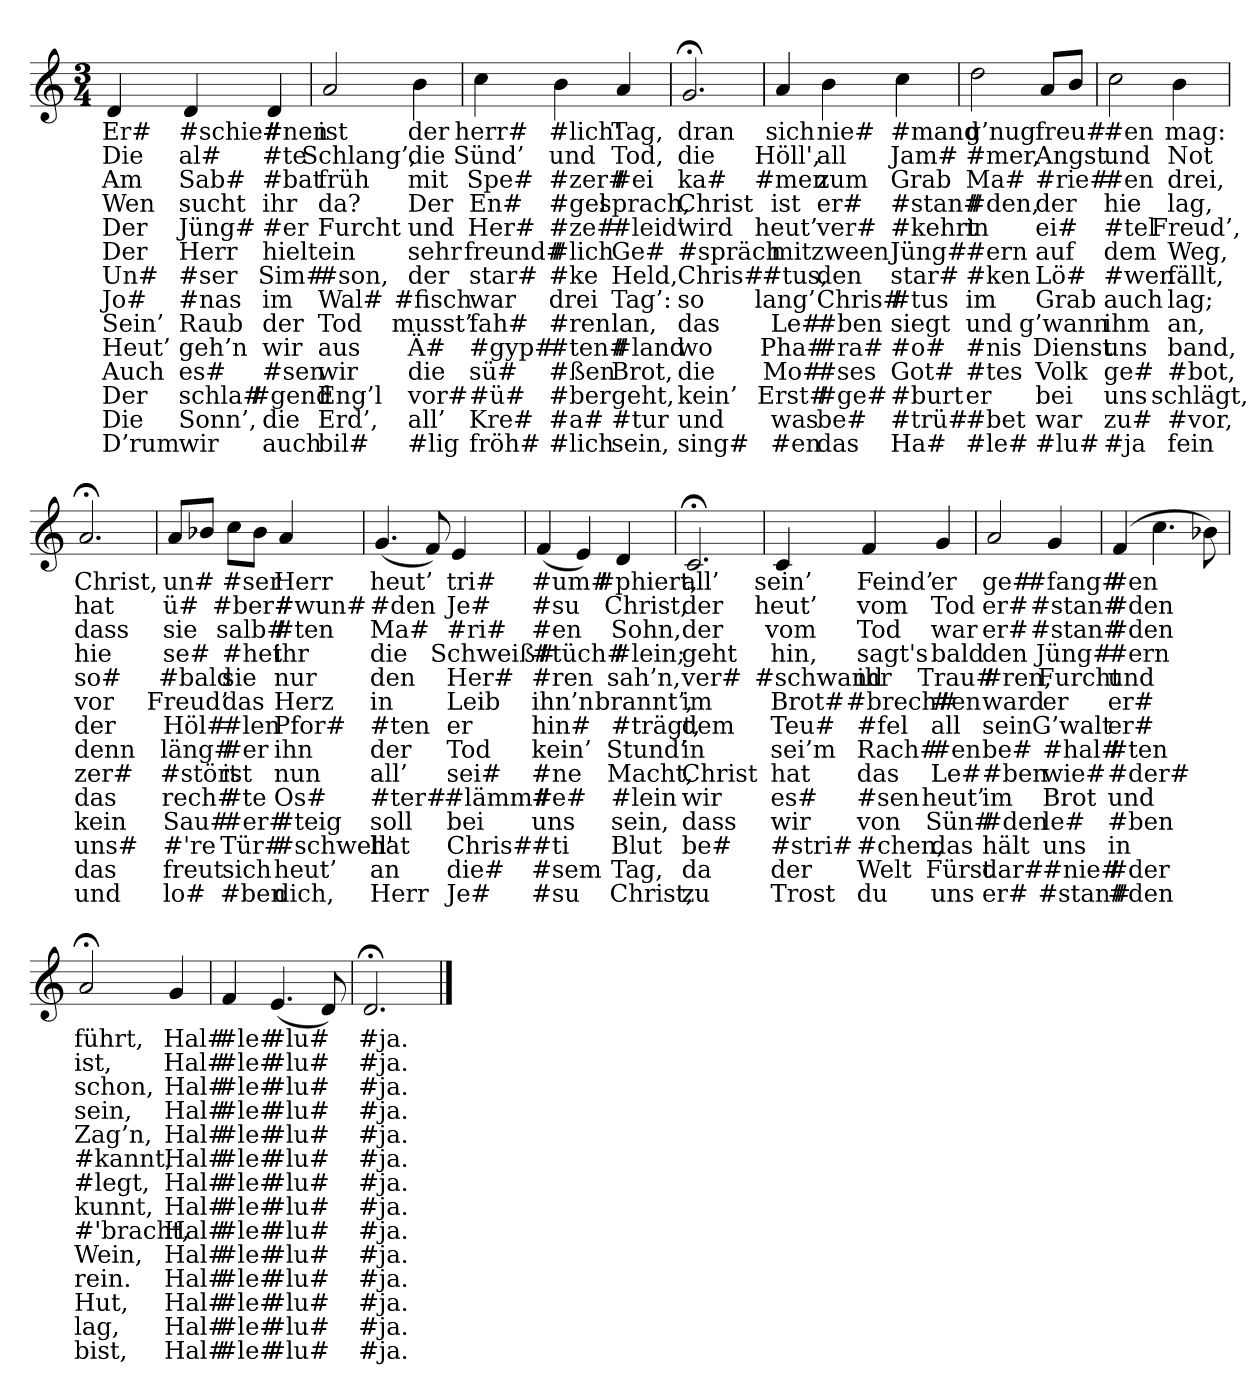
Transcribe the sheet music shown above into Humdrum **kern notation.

**kern	**text	**text	**text	**text	**text	**text	**text	**text	**text	**text	**text	**text	**text	**text
*part1	*part1	*part1	*part1	*part1	*part1	*part1	*part1	*part1	*part1	*part1	*part1	*part1	*part1	*part1
*staff1	*staff1	*staff1	*staff1	*staff1	*staff1	*staff1	*staff1	*staff1	*staff1	*staff1	*staff1	*staff1	*staff1	*staff1
*clefG2	*	*	*	*	*	*	*	*	*	*	*	*	*	*
*M3/4	*	*	*	*	*	*	*	*	*	*	*	*	*	*
=	=	=	=	=	=	=	=	=	=	=	=	=	=	=
4d	Er#	Die	Am	Wen	Der	Der	Un#	Jo#	Sein’	Heut’	Auch	Der	Die	D’rum
4d	#schie#	al#	Sab#	sucht	Jüng#	Herr	#ser	#nas	Raub	geh’n	es#	schla#	Sonn’,	wir
4d	#nen	#te	#bat	ihr	#er	hielt	Sim#	im	der	wir	#sen	#gend	die	auch
=	=	=	=	=	=	=	=	=	=	=	=	=	=	=
2a	ist	Schlang’,	früh	da?	Furcht	ein	#son,	Wal#	Tod	aus	wir	Eng’l	Erd’,	bil#
4b	der	die	mit	Der	und	sehr	der	#fisch	musst’	Ä#	die	vor#	all’	#lig
=	=	=	=	=	=	=	=	=	=	=	=	=	=	=
4cc	herr#	Sünd’	Spe#	En#	Her#	freund#	star#	war	fah#	#gyp#	sü#	#ü#	Kre#	fröh#
4b	#lich'	und	#zer#	#gel	#ze#	#lich	#ke	drei	#ren	#ten#	#ßen	#ber	#a#	#lich
4a	Tag,	Tod,	#ei	sprach,	#leid'	Ge#	Held,	Tag’:	lan,	#land	Brot,	geht,	#tur	sein,
=	=	=	=	=	=	=	=	=	=	=	=	=	=	=
2.g;<	dran	die	ka#	Christ	wird	#spräch	Chris#	so	das	wo	die	kein’	und	sing#
=	=	=	=	=	=	=	=	=	=	=	=	=	=	=
4a	sich	Höll',	#men	ist	heut’	mit	#tus,	lang’	Le#	Pha#	Mo#	Erst#	was	#en
4b	nie#	all	zum	er#	ver#	zween	den	Chris#	#ben	#ra#	#ses	#ge#	be#	das
4cc	#mand	Jam#	Grab	#stan#	#kehrt	Jüng#	star#	#tus	siegt	#o#	Got#	#burt	#trü#	Ha#
=	=	=	=	=	=	=	=	=	=	=	=	=	=	=
2dd	g’nug	#mer,	Ma#	#den,	in	#ern	#ken	im	und	#nis	#tes	er	#bet	#le#
8aL	freu#	Angst	#rie#	der	ei#	auf	Lö#	Grab	g’wann	Dienst	Volk	bei	war	#lu#
8bJ	.	.	.	.	.	.	.	.	.	.	.	.	.	.
=	=	=	=	=	=	=	=	=	=	=	=	=	=	=
2cc	#en	und	#en	hie	#tel	dem	#wen	auch	ihm	uns	ge#	uns	zu#	#ja
4b	mag:	Not	drei,	lag,	Freud’,	Weg,	fällt,	lag;	an,	band,	#bot,	schlägt,	#vor,	fein
=	=	=	=	=	=	=	=	=	=	=	=	=	=	=
2.a;<	Christ,	hat	dass	hie	so#	vor	der	denn	zer#	das	kein	uns#	das	und
=	=	=	=	=	=	=	=	=	=	=	=	=	=	=
8aL	un#	ü#	sie	se#	#bald	Freud’	Höl#	läng#	#stört	rech#	Sau#	#'re	freut	lo#
8b-XJ	.	.	.	.	.	.	.	.	.	.	.	.	.	.
8ccL	#ser	#ber#	salb#	#het	sie	das	#len	#er	ist	#te	#er#	Tür#	sich	#ben
8b-J	.	.	.	.	.	.	.	.	.	.	.	.	.	.
4a	Herr	#wun#	#ten	ihr	nur	Herz	Pfor#	ihn	nun	Os#	#teig	#schwell'	heut’	dich,
=	=	=	=	=	=	=	=	=	=	=	=	=	=	=
(4.g	heut’	#den	Ma#	die	den	in	#ten	der	all’	#ter#	soll	hat	an	Herr
8f)	.	.	.	.	.	.	.	.	.	.	.	.	.	.
4e	tri#	Je#	#ri#	Schweiß#	Her#	Leib	er	Tod	sei#	#lämm#	bei	Chris#	die#	Je#
=	=	=	=	=	=	=	=	=	=	=	=	=	=	=
(4f	#um#	#su	#en	#tüch#	#ren	ihn’n	hin#	kein’	#ne	#e#	uns	#ti	#sem	#su
4e)	.	.	.	.	.	.	.	.	.	.	.	.	.	.
4d	#phiert,	Christ,	Sohn,	#lein;	sah’n,	brannt’,	#trägt,	Stund’	Macht,	#lein	sein,	Blut	Tag,	Christ,
=	=	=	=	=	=	=	=	=	=	=	=	=	=	=
2.c;<	all’	der	der	geht	ver#	im	dem	in	Christ	wir	dass	be#	da	zu
=	=	=	=	=	=	=	=	=	=	=	=	=	=	=
4c	sein’	heut’	vom	hin,	#schwand	Brot#	Teu#	sei’m	hat	es#	wir	#stri#	der	Trost
4f	Feind’	vom	Tod	sagt's	ihr	#brech#	#fel	Rach#	das	#sen	von	#chen,	Welt	du
4g	er	Tod	war	bald	Trau#	#en	all	#en	Le#	heut’	Sün#	das	Fürst	uns
=	=	=	=	=	=	=	=	=	=	=	=	=	=	=
2a	ge#	er#	er#	den	#ren,	ward	sein	be#	#ben	im	#den	hält	dar#	er#
4g	#fang#	#stan#	#stan#	Jüng#	Furcht	er	G’walt	#hal#	wie#	Brot	le#	uns	#nie#	#stan#
=	=	=	=	=	=	=	=	=	=	=	=	=	=	=
(4f	#en	#den	#den	#ern	und	er#	er#	#ten	#der#	und	#ben	in	#der	#den
4.cc	.	.	.	.	.	.	.	.	.	.	.	.	.	.
8b-X)	.	.	.	.	.	.	.	.	.	.	.	.	.	.
=	=	=	=	=	=	=	=	=	=	=	=	=	=	=
2a;<	führt,	ist,	schon,	sein,	Zag’n,	#kannt,	#legt,	kunnt,	#'bracht,	Wein,	rein.	Hut,	lag,	bist,
4g	Hal#	Hal#	Hal#	Hal#	Hal#	Hal#	Hal#	Hal#	Hal#	Hal#	Hal#	Hal#	Hal#	Hal#
=	=	=	=	=	=	=	=	=	=	=	=	=	=	=
4f	#le#	#le#	#le#	#le#	#le#	#le#	#le#	#le#	#le#	#le#	#le#	#le#	#le#	#le#
(4.e	#lu#	#lu#	#lu#	#lu#	#lu#	#lu#	#lu#	#lu#	#lu#	#lu#	#lu#	#lu#	#lu#	#lu#
8d)	.	.	.	.	.	.	.	.	.	.	.	.	.	.
=	=	=	=	=	=	=	=	=	=	=	=	=	=	=
2.d;<	#ja.	#ja.	#ja.	#ja.	#ja.	#ja.	#ja.	#ja.	#ja.	#ja.	#ja.	#ja.	#ja.	#ja.
==	==	==	==	==	==	==	==	==	==	==	==	==	==	==
*-	*-	*-	*-	*-	*-	*-	*-	*-	*-	*-	*-	*-	*-	*-
